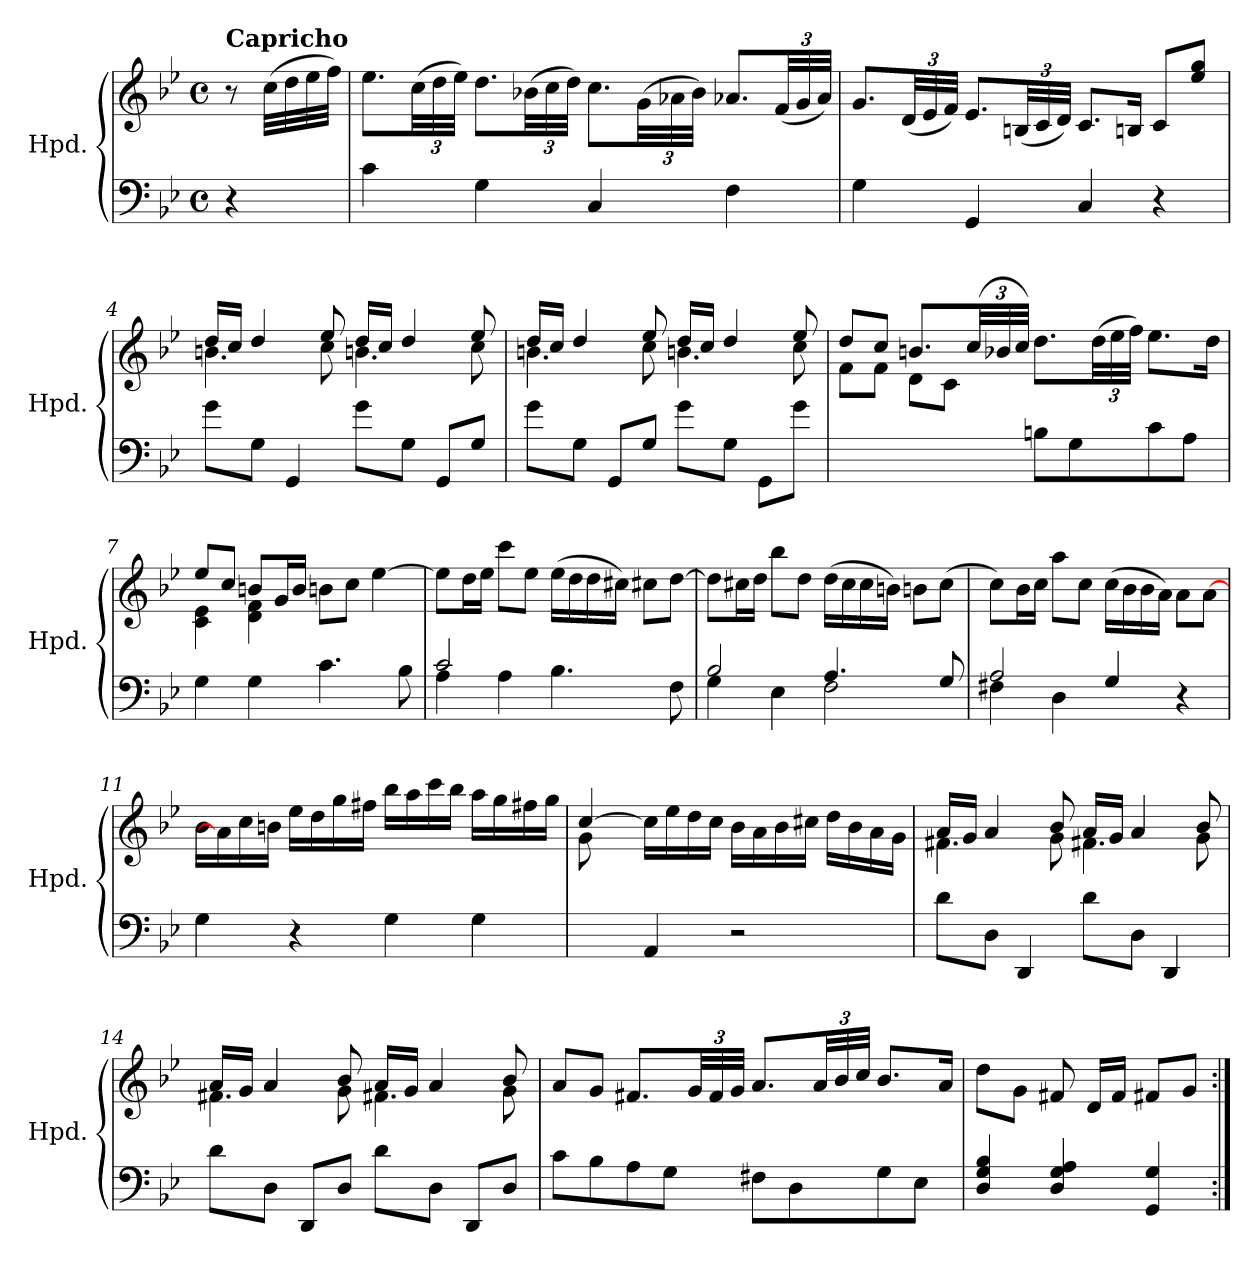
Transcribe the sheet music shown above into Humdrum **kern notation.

**kern	**kern
*part1	*part1
*staff2	*staff1
*I"Hpd.	*
*I'Hpd.	*
*clefF4	*clefG2
*k[b-e-]	*k[b-e-]
*M4/4	*M4/4
*met(c)	*met(c)
*MM80	*MM80
=1	=1
!	!LO:TX:a:B:t=Capricho
4r	8r
.	(32cc\LLL
.	32dd\
.	32ee-\
.	32ff\JJJ)
=2	=2
4c\	8.ee-\L
*	*Xbrackettup
.	(48cc\LL
.	48dd\
.	48ee-\JJJ)
4G\	8.dd\L
.	(48b-X\LL
.	48cc\
.	48dd\JJJ)
4C/	8.cc\L
.	(48g\LL
.	48a-X\
.	48b-\JJJ)
4F\	8.a-X/L
.	(48f/LL
.	48g/
.	48a-/JJJ)
=3	=3
4G\	8.g/L
.	(48d/LL
.	48e-/
.	48f/JJJ)
4GG/	8.e-/L
.	(48Bn/LL
.	48c/
.	48d/JJJ)
4C/	8.c/L
.	16Bn/Jk
4r	8c/L
.	8ee-/ 8gg/J
!!LO:LB:g=z
=4	=4
*	*MM110
*	*^
8gi\L	16dd/LL	4.bn\
.	16cc/JJ	.
8G\J	4dd/	.
4GG/	.	.
.	8ee-/	8cc\
8gi\L	16dd/LL	4.bn\
.	16cc/JJ	.
8G\J	4dd/	.
8GG/L	.	.
8G/J	8ee-/	8cc\
=5	=5	=5
8gi\L	16dd/LL	4.bn\
.	16cc/JJ	.
8G\J	4dd/	.
8GG/L	.	.
8G/J	8ee-/	8cc\
8gi\L	16dd/LL	4.bn\
.	16cc/JJ	.
8G\J	4dd/	.
8GG\L	.	.
8g\J	8ee-/	8cc\
=6	=6	=6
2ryy	8dd/L	8f\L
.	8cc/J	8f\J
.	8.bn/L	8d\L
.	.	8c\J
.	(48cc/LL	.
.	48b-X/	.
.	48cc/JJJ)	.
8Bn\L	8.dd\L	2ryy
8G\	.	.
.	(48dd\LL	.
.	48ee-\	.
.	48ff\JJJ)	.
8c\	8.ee-\L	.
8A\J	.	.
.	16dd\Jk	.
!!LO:LB:g=z	!!
=7	=7	=7
4G\	8ee-/L	4c\ 4e-\
.	8cc/J	.
4G\	8bn/L	4d\ 4f\
.	16g/L	.
.	16b/JJ	.
4.c\	8bn\L	2ryy
.	8cc\J	.
.	[4ee-\	.
8B-\	.	.
*	*v	*v
=8	=8
*^	*
4A\	2c/	8ee-\L]
.	.	16dd\L
.	.	16ee-\JJ
4A\	.	8ccc\L
.	.	8ee-\J
4.B-\	2ryy	(16ee-\LL
.	.	16dd\
.	.	16dd\
.	.	16cc#X\JJ)
.	.	8cc#X\L
8F\	.	[8dd\J
=9	=9	=9
4G\	2B-/	8dd\L]
.	.	16cc#X\L
.	.	16dd\JJ
4E-\	.	8bb-\L
.	.	8dd\J
2F\	4.A/	(16dd\LL
.	.	16cc#\
.	.	16cc#\
.	.	16bn\JJ)
.	.	8bn\L
.	8G/	(8cc#\J
!!LO:LB:g=z
=10	=10	=10
4F#X\	2A/	8cc\L)
.	.	16b-\L
.	.	16cc\JJ
4D\	.	8aa\L
.	.	8cc\J
4G/	2ryy	(16cc\LL
.	.	16b-\
.	.	16b-\
.	.	16a\JJ)
4r	.	8a\L
.	.	[8a\J
*v	*v	*
=11	=11
4G\	16b-\LL
.	16a\]
.	16cc\
.	16bn\JJ
4r	16ee-\LL
.	16dd\
.	16gg\
.	16ff#X\JJ
4G\	16bb-\LL
.	16aa\
.	16ccc\
.	16bb-\JJ
4G\	16aa\LL
.	16gg\
.	16ff#X\
.	16gg\JJ
=12	=12
*	*^
8ryy	[4cc/	8g\L
8A/J	.	2..ryy
4AA/	16cc\LL]	.
.	16ee-\	.
.	16dd\	.
.	16cc\JJ	.
2r	16b-\LL	.
.	16a\	.
.	16b-\	.
.	16cc#X\JJ	.
.	16dd\LL	.
.	16b-\	.
.	16a\	.
.	16g\JJ	.
!!LO:LB:g=z	!!
=13	=13	=13
8d\L	16a/LL	4.f#X\
.	16g/JJ	.
8D\J	4a/	.
4DD/	.	.
.	8b-/	8g\
8d\L	16a/LL	4.f#X\
.	16g/JJ	.
8D\J	4a/	.
4DD/	.	.
.	8b-/	8g\
=14	=14	=14
8d\L	16a/LL	4.f#X\
.	16g/JJ	.
8D\J	4a/	.
8DD/L	.	.
8D/J	8b-/	8g\
8d\L	16a/LL	4.f#X\
.	16g/JJ	.
8D\J	4a/	.
8DD/L	.	.
8D/J	8b-/	8g\
*	*v	*v
=15	=15
*	*MM100
8c\L	8a/L
8B-\	8g/J
8A\	8.f#X/L
8G\J	.
.	48g/LL
.	48f#/
.	48g/JJJ
8F#X\L	8.a/L
8D\	.
.	48a/LL
.	48b-/
.	48cc/JJJ
8G\	8.b-/L
8E-\J	.
.	16a/Jk
!!LO:PB:g=z
=16	=16
4D/ 4G/ 4B-/	8dd\L
.	8g\J
4D/ 4G/ 4A/	8f#X/
.	16d/LL
.	16f#/JJ
4GG/ 4G/	8f#X/L
.	8g/J
=:|!	=:|!
*-	*-
